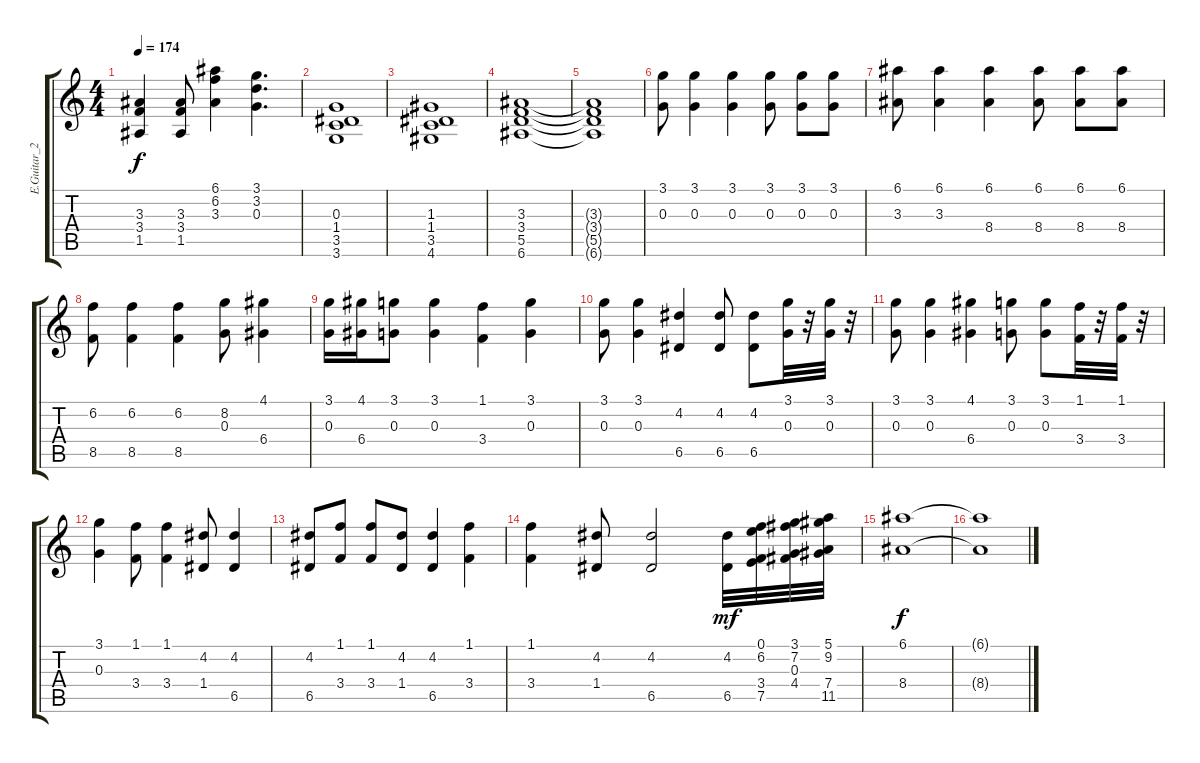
\track ("E.Guitar_2nd" "E.Guitar_2") {instrument distortionguitar}
\staff {score tabs}
\tuning (E4 B3 G3 D3 A2 E2) {hide}
\ts (4 4)
\tempo 174
\clef g2
\ks c
(3.3 3.4 1.5).4{dy f} (3.3 3.4 1.5).8 (6.1 6.2 3.3).4 (3.1 3.2 0.3).4{d} |
(0.3 1.4 3.5 3.6).1 |
(1.3 1.4 3.5 4.6).1 |
(3.3 3.4 5.5 6.6).1 |
(3.3{t} 3.4{t} 5.5{t} 6.6{t}).1 |
(3.1 0.3).8 (3.1 0.3).4 (3.1 0.3).4 (3.1 0.3).8 (3.1 0.3).8 (3.1 0.3).8 |
(6.1 3.3).8 (6.1 3.3).4 (6.1 8.4).4 (6.1 8.4).8 (6.1 8.4).8 (6.1 8.4).8 |
(6.2 8.5).8 (6.2 8.5).4 (6.2 8.5).4 (8.2 0.3).8 (4.1 6.4).4 |
(3.1 0.3).16 (4.1 6.4).16 (3.1 0.3).8 (3.1 0.3).4 (1.1 3.4).4 (3.1 0.3).4 |
(3.1 0.3).8 (3.1 0.3).4 (4.2 6.5).4 (4.2 6.5).8 (4.2 6.5).8 (3.1 0.3).32 r.32 (3.1 0.3).32 r.32 |
(3.1 0.3).8 (3.1 0.3).4 (4.1 6.4).4 (3.1 0.3).8 (3.1 0.3).8 (1.1 3.4).32 r.32 (1.1 3.4).32 r.32 |
(3.1 0.3).4 (1.1 3.4).8 (1.1 3.4).4 (4.2 1.4).8 (4.2 6.5).4 |
(4.2 6.5).8 (1.1 3.4).8 (1.1 3.4).8 (4.2 1.4).8 (4.2 6.5).4 (1.1 3.4).4 |
(1.1 3.4).4 (4.2 1.4).8 (4.2 6.5).2 (4.2 6.5).32{dy mf} (0.1 6.2 3.4 7.5).32 (3.1 7.2 0.3 4.4).32 (5.1 9.2 7.4 11.5).32 |
(6.1 8.4).1{dy f} |
(6.1{t} 8.4{t}).1
